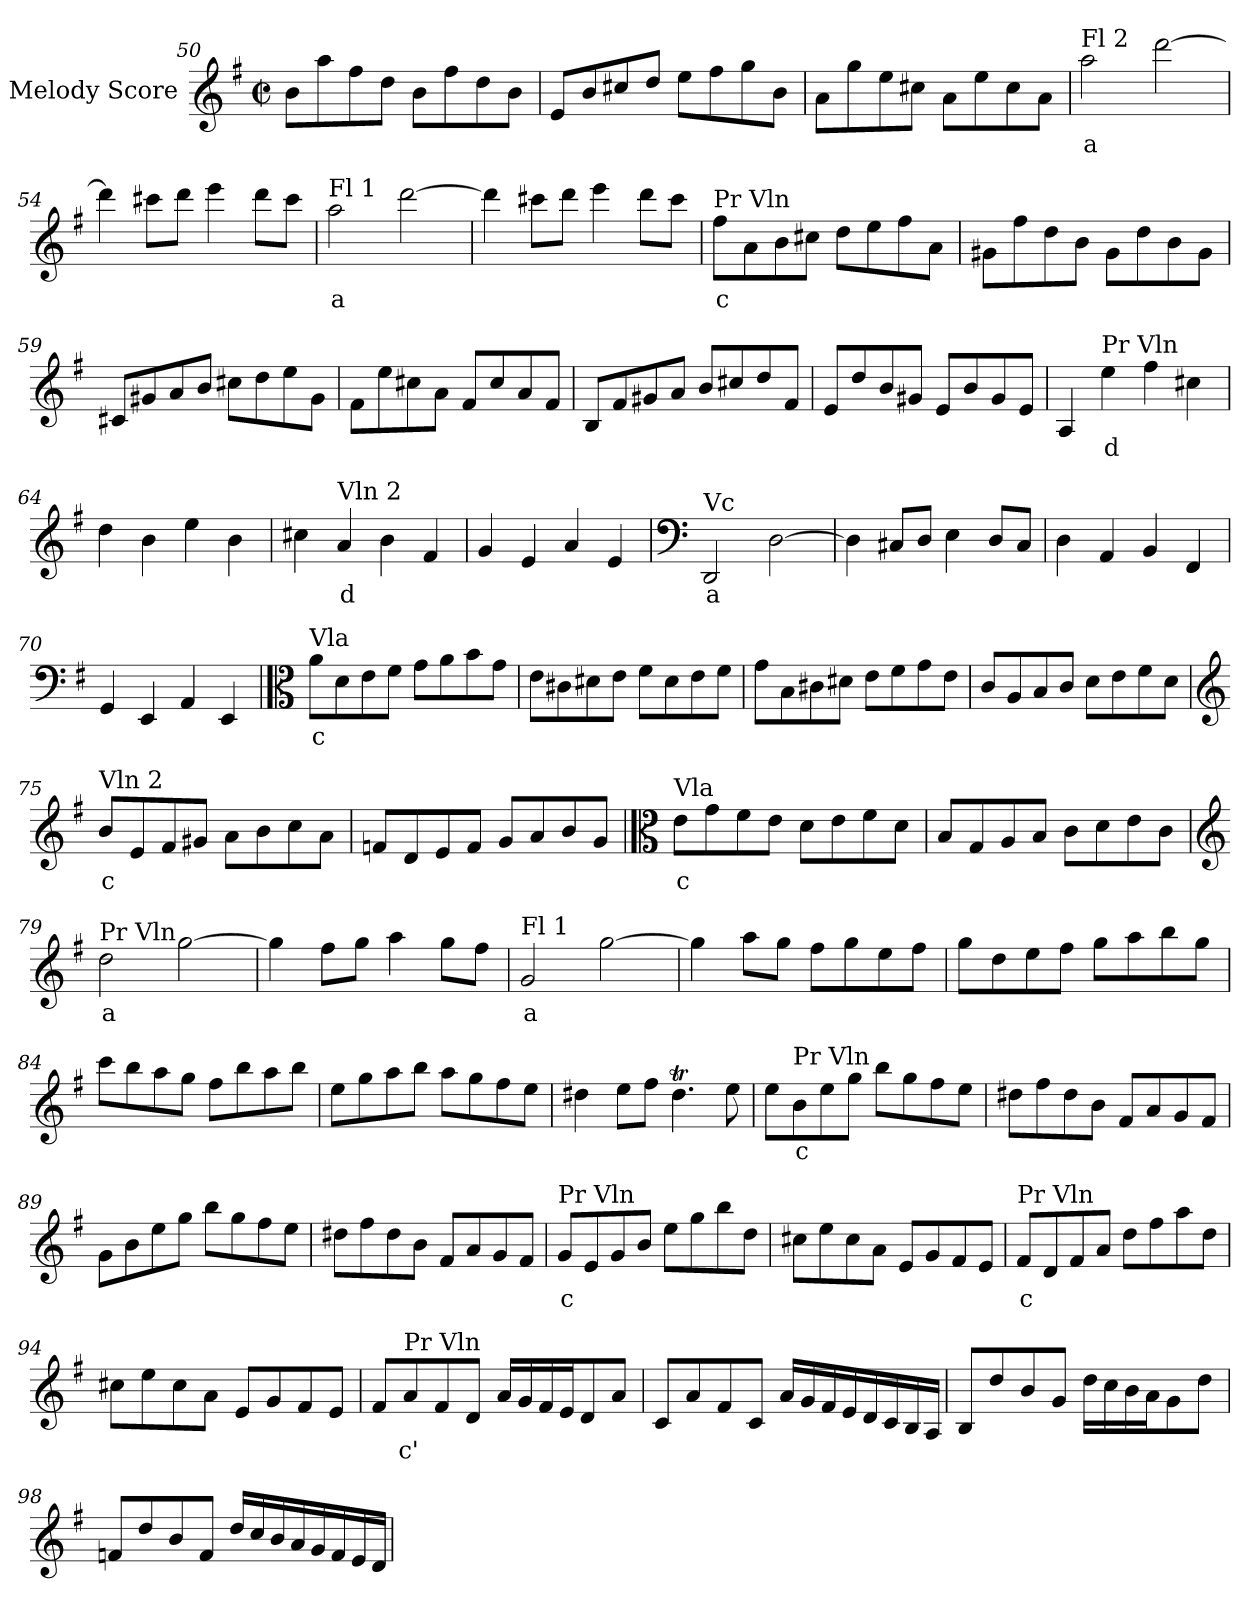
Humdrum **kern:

**kern	**text
*part1	*part1
*staff1	*staff1
*I"Melody Score	*
*clefG2	*
*k[f#]	*
*M2/2	*
*met(c|)	*
=50	=50
8b\L	.
8aa\	.
8ff#\	.
8dd\J	.
8b\L	.
8ff#\	.
8dd\	.
8b\J	.
=51	=51
8e/L	.
8b/	.
8cc#X/	.
8dd/J	.
8ee\L	.
8ff#\	.
8gg\	.
8b\J	.
=52	=52
8a\L	.
8gg\	.
8ee\	.
8cc#X\J	.
8a\L	.
8ee\	.
8cc#\	.
8a\J	.
=53	=53
!LO:TX:a:t=Fl 2	!
!	!LO:LY:b:color=#FF0000
2aa\	a
[2ddd\	.
=54	=54
4ddd\]	.
8ccc#X\L	.
8ddd\J	.
4eee\	.
8ddd\L	.
8ccc#\J	.
=55	=55
!LO:TX:a:t=Fl 1	!
!	!LO:LY:b:color=#FF0000
2aa\	a
[2ddd\	.
=56	=56
4ddd\]	.
8ccc#X\L	.
8ddd\J	.
4eee\	.
8ddd\L	.
8ccc#\J	.
=57	=57
!LO:TX:a:t=Pr Vln	!
!	!LO:LY:b:color=#FF0000
8ff#\L	c
8a\	.
8b\	.
8cc#X\J	.
8dd\L	.
8ee\	.
8ff#\	.
8a\J	.
=58	=58
8g#X\L	.
8ff#\	.
8dd\	.
8b\J	.
8g#\L	.
8dd\	.
8b\	.
8g#\J	.
=59	=59
8c#X/L	.
8g#X/	.
8a/	.
8b/J	.
8cc#X\L	.
8dd\	.
8ee\	.
8g#\J	.
=60	=60
8f#\L	.
8ee\	.
8cc#X\	.
8a\J	.
8f#/L	.
8cc#/	.
8a/	.
8f#/J	.
=61	=61
8B/L	.
8f#/	.
8g#X/	.
8a/J	.
8b/L	.
8cc#X/	.
8dd/	.
8f#/J	.
=62	=62
8e/L	.
8dd/	.
8b/	.
8g#X/J	.
8e/L	.
8b/	.
8g#/	.
8e/J	.
=63	=63
4A/	.
!LO:TX:a:t=Pr Vln	!
!	!LO:LY:b:color=#FF0000
4ee\	d
4ff#\	.
4cc#X\	.
=64	=64
4dd\	.
4b\	.
4ee\	.
4b\	.
=65	=65
4cc#X\	.
!LO:TX:a:t=Vln 2	!
!	!LO:LY:b:color=#FF0000
4a/	d
4b\	.
4f#/	.
=66	=66
4g/	.
4e/	.
4a/	.
4e/	.
=67	=67
*clefF4	*
!LO:TX:a:t=Vc	!
!	!LO:LY:b:color=#FF0000
2DD/	a
[2D\	.
=68	=68
4D\]	.
8C#X/L	.
8D/J	.
4E\	.
8D/L	.
8C#/J	.
=69	=69
4D\	.
4AA/	.
4BB/	.
4FF#/	.
=70	=70
4GG/	.
4EE/	.
4AA/	.
4EE/	.
=71	=71
*clefC3	*
!LO:TX:a:t=Vla	!
!	!LO:LY:b:color=#FF0000
8a\L	c
8d\	.
8e\	.
8f#\J	.
8g\L	.
8a\	.
8b\	.
8g\J	.
=72	=72
8e\L	.
8c#X\	.
8d#X\	.
8e\J	.
8f#\L	.
8d#\	.
8e\	.
8f#\J	.
=73	=73
8g\L	.
8B\	.
8c#X\	.
8d#X\J	.
8e\L	.
8f#\	.
8g\	.
8e\J	.
=74	=74
8c/L	.
8A/	.
8B/	.
8c/J	.
8d\L	.
8e\	.
8f#\	.
8d\J	.
=75	=75
*clefG2	*
!LO:TX:a:t=Vln 2	!
!	!LO:LY:b:color=#FF0000
8b/L	c
8e/	.
8f#/	.
8g#X/J	.
8a\L	.
8b\	.
8cc\	.
8a\J	.
=76	=76
8fn/L	.
8d/	.
8e/	.
8f/J	.
8g/L	.
8a/	.
8b/	.
8g/J	.
=77	=77
*clefC3	*
!LO:TX:a:t=Vla	!
!	!LO:LY:b:color=#FF0000
8e\L	c
8g\	.
8f#\	.
8e\J	.
8d\L	.
8e\	.
8f#\	.
8d\J	.
=78	=78
8B/L	.
8G/	.
8A/	.
8B/J	.
8c\L	.
8d\	.
8e\	.
8c\J	.
=79	=79
*clefG2	*
!LO:TX:a:t=Pr Vln	!
!	!LO:LY:b:color=#FF0000
2dd\	a
[2gg\	.
=80	=80
4gg\]	.
8ff#\L	.
8gg\J	.
4aa\	.
8gg\L	.
8ff#\J	.
=81	=81
!LO:TX:a:t=Fl 1	!
!	!LO:LY:b:color=#FF0000
2g/	a
[2gg\	.
=82	=82
4gg\]	.
8aa\L	.
8gg\J	.
8ff#\L	.
8gg\	.
8ee\	.
8ff#\J	.
=83	=83
8gg\L	.
8dd\	.
8ee\	.
8ff#\J	.
8gg\L	.
8aa\	.
8bb\	.
8gg\J	.
=84	=84
8ccc\L	.
8bb\	.
8aa\	.
8gg\J	.
8ff#\L	.
8bb\	.
8aa\	.
8bb\J	.
=85	=85
8ee\L	.
8gg\	.
8aa\	.
8bb\J	.
8aa\L	.
8gg\	.
8ff#\	.
8ee\J	.
=86	=86
4dd#X\	.
8ee\L	.
8ff#\J	.
4.dd#t\	.
8ee\	.
=87	=87
8ee\L	.
!LO:TX:a:t=Pr Vln	!
!	!LO:LY:b:color=#FF0000
8b\	c
8ee\	.
8gg\J	.
8bb\L	.
8gg\	.
8ff#\	.
8ee\J	.
=88	=88
8dd#X\L	.
8ff#\	.
8dd#\	.
8b\J	.
8f#/L	.
8a/	.
8g/	.
8f#/J	.
=89	=89
8g\L	.
8b\	.
8ee\	.
8gg\J	.
8bb\L	.
8gg\	.
8ff#\	.
8ee\J	.
=90	=90
8dd#X\L	.
8ff#\	.
8dd#\	.
8b\J	.
8f#/L	.
8a/	.
8g/	.
8f#/J	.
=91	=91
!LO:TX:a:t=Pr Vln	!
!	!LO:LY:b:color=#FF0000
8g/L	c
8e/	.
8g/	.
8b/J	.
8ee\L	.
8gg\	.
8bb\	.
8dd\J	.
=92	=92
8cc#X\L	.
8ee\	.
8cc#\	.
8a\J	.
8e/L	.
8g/	.
8f#/	.
8e/J	.
=93	=93
!LO:TX:a:t=Pr Vln	!
!	!LO:LY:b:color=#FF0000
8f#/L	c
8d/	.
8f#/	.
8a/J	.
8dd\L	.
8ff#\	.
8aa\	.
8dd\J	.
=94	=94
8cc#X\L	.
8ee\	.
8cc#\	.
8a\J	.
8e/L	.
8g/	.
8f#/	.
8e/J	.
=95	=95
8f#/L	.
!LO:TX:a:t=Pr Vln	!
!	!LO:LY:b:color=#FF0000
8a/	c'
8f#/	.
8d/J	.
16a/LL	.
16g/	.
16f#/	.
16e/J	.
8d/	.
8a/J	.
=96	=96
8c/L	.
8a/	.
8f#/	.
8c/J	.
16a/LL	.
16g/	.
16f#/	.
16e/	.
16d/	.
16c/	.
16B/	.
16A/JJ	.
=97	=97
8B/L	.
8dd/	.
8b/	.
8g/J	.
16dd\LL	.
16cc\	.
16b\	.
16a\J	.
8g\	.
8dd\J	.
=98	=98
8fn/L	.
8dd/	.
8b/	.
8f/J	.
16dd/LL	.
16cc/	.
16b/	.
16a/	.
16g/	.
16f/	.
16e/	.
16d/JJ	.
=	=
*-	*-
